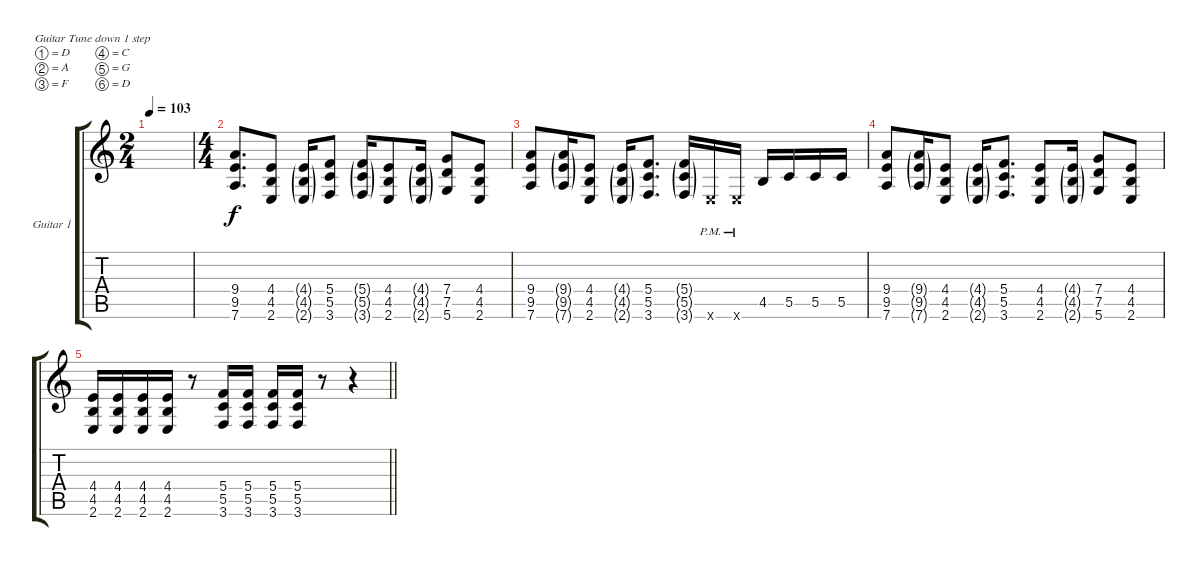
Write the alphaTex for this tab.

\bracketExtendMode groupsimilarinstruments
\firstSystemTrackNameOrientation horizontal
\otherSystemsTrackNameOrientation horizontal
\track ("Guitar 1" "Guitar 1") {instrument distortionguitar}
\staff {score tabs}
\tuning (D4 A3 F3 C3 G2 D2)
\ts (2 4)
\tempo 103
\clef g2
\ks c
|
\ts (4 4)
(7.6 9.5 9.4).8{d} (2.6 4.5 4.4).8 (2.6{g} 4.5{g} 4.4{g}).16 (3.6 5.5 5.4).8 (3.6{g} 5.5{g} 5.4{g}).16 (2.6 4.5 4.4).8 (2.6{g} 4.5{g} 4.4{g}).16 (5.6 7.5 7.4).8 (2.6 4.5 4.4).8 |
(7.6 9.5 9.4).8 (7.6{g} 9.5{g} 9.4{g}).16 (2.6 4.5 4.4).8 (2.6{g} 4.5{g} 4.4{g}).16 (3.6 5.5 5.4).8{d} (3.6{g} 5.5{g} 5.4{g}).16 2.6{pm x}.16 2.6{pm x}.16 4.5.16 5.5.16 5.5.16 5.5.16 |
(7.6 9.5 9.4).8 (7.6{g} 9.5{g} 9.4{g}).16 (2.6 4.5 4.4).8 (2.6{g} 4.5{g} 4.4{g}).16 (3.6 5.5 5.4).8{d} (2.6 4.5 4.4).8 (2.6{g} 4.5{g} 4.4{g}).16 (5.6 7.5 7.4).8 (2.6 4.5 4.4).8 |
\barLineRight lightlight
(2.6 4.5 4.4).16 (2.6 4.5 4.4).16 (2.6 4.5 4.4).16 (2.6 4.5 4.4).16 r.8 (3.6 5.5 5.4).16 (3.6 5.5 5.4).16 (3.6 5.5 5.4).16 (3.6 5.5 5.4).16 r.8 r.4
